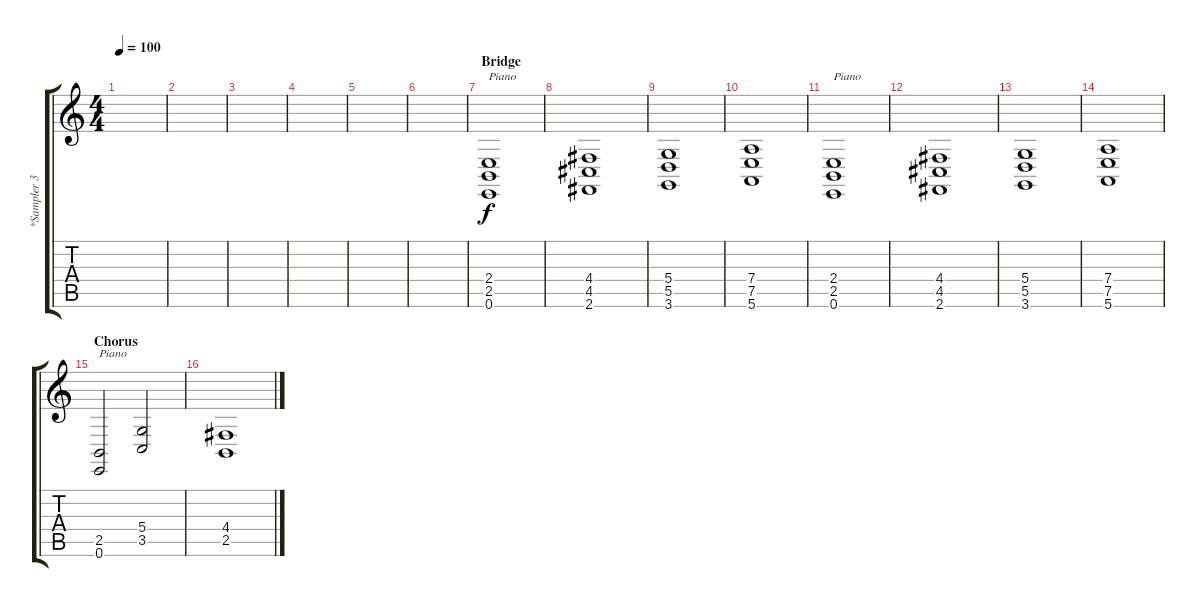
\track ("*Sampler 3  (Mr.Hahn)" "*Sampler 3") {instrument pad3polysynth}
\staff {score tabs}
\tuning (F4 B3 G3 D3 A2 E2) {hide}
\ts (4 4)
\tempo 100
\clef g2
\ks c
|
|
|
|
|
|
\section ("" "Bridge")
(2.4 2.5 0.6).1{txt "Piano" volume 16 instrument electricgrandpiano} |
(4.4 4.5 2.6).1{volume 16 instrument electricgrandpiano} |
(5.4 5.5 3.6).1{volume 16 instrument electricgrandpiano} |
(7.4 7.5 5.6).1{volume 16 instrument electricgrandpiano} |
(2.4 2.5 0.6).1{txt "Piano" volume 16 instrument electricgrandpiano} |
(4.4 4.5 2.6).1{volume 16 instrument electricgrandpiano} |
(5.4 5.5 3.6).1{volume 16 instrument electricgrandpiano} |
(7.4 7.5 5.6).1{volume 16 instrument electricgrandpiano} |
\section ("" "Chorus")
(2.5 0.6).2{txt "Piano" volume 14 instrument electricgrandpiano} (5.4 3.5).2 |
(4.4 2.5).1{volume 14 instrument electricgrandpiano}
